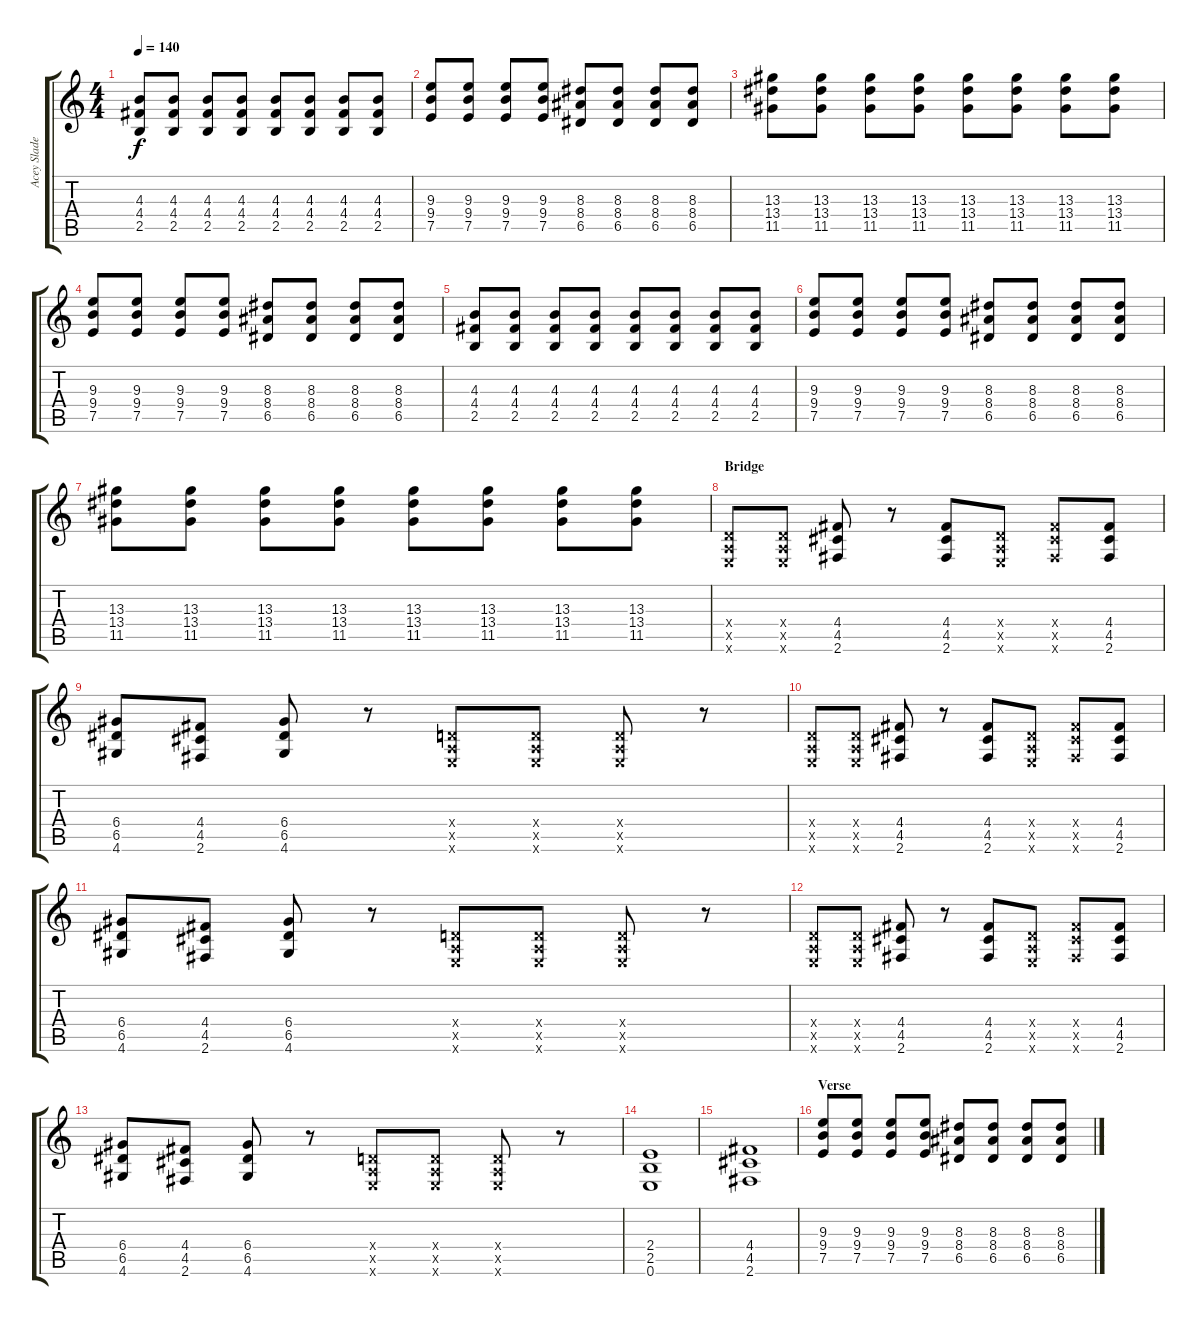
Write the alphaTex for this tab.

\track ("Acey Slade\\Tripp Eisen" "Acey Slade") {instrument overdrivenguitar}
\staff {score tabs}
\tuning (E4 B3 G3 D3 A2 E2) {hide}
\ts (4 4)
\tempo 140
\clef g2
\ks c
(4.3 4.4 2.5).8{dy f} (4.3 4.4 2.5).8 (4.3 4.4 2.5).8 (4.3 4.4 2.5).8 (4.3 4.4 2.5).8 (4.3 4.4 2.5).8 (4.3 4.4 2.5).8 (4.3 4.4 2.5).8 |
(9.3 9.4 7.5).8 (9.3 9.4 7.5).8 (9.3 9.4 7.5).8 (9.3 9.4 7.5).8 (8.3 8.4 6.5).8 (8.3 8.4 6.5).8 (8.3 8.4 6.5).8 (8.3 8.4 6.5).8 |
(13.3 13.4 11.5).8 (13.3 13.4 11.5).8 (13.3 13.4 11.5).8 (13.3 13.4 11.5).8 (13.3 13.4 11.5).8 (13.3 13.4 11.5).8 (13.3 13.4 11.5).8 (13.3 13.4 11.5).8 |
(9.3 9.4 7.5).8 (9.3 9.4 7.5).8 (9.3 9.4 7.5).8 (9.3 9.4 7.5).8 (8.3 8.4 6.5).8 (8.3 8.4 6.5).8 (8.3 8.4 6.5).8 (8.3 8.4 6.5).8 |
(4.3 4.4 2.5).8 (4.3 4.4 2.5).8 (4.3 4.4 2.5).8 (4.3 4.4 2.5).8 (4.3 4.4 2.5).8 (4.3 4.4 2.5).8 (4.3 4.4 2.5).8 (4.3 4.4 2.5).8 |
(9.3 9.4 7.5).8 (9.3 9.4 7.5).8 (9.3 9.4 7.5).8 (9.3 9.4 7.5).8 (8.3 8.4 6.5).8 (8.3 8.4 6.5).8 (8.3 8.4 6.5).8 (8.3 8.4 6.5).8 |
(13.3 13.4 11.5).8 (13.3 13.4 11.5).8 (13.3 13.4 11.5).8 (13.3 13.4 11.5).8 (13.3 13.4 11.5).8 (13.3 13.4 11.5).8 (13.3 13.4 11.5).8 (13.3 13.4 11.5).8 |
\section ("" "Bridge")
(0.4{x} 0.5{x} 0.6{x}).8 (0.4{x} 0.5{x} 0.6{x}).8 (4.4 4.5 2.6).8 r.8 (4.4 4.5 2.6).8 (0.4{x} 0.5{x} 0.6{x}).8 (4.4{x} 4.5{x} 2.6{x}).8 (4.4 4.5 2.6).8 |
(6.4 6.5 4.6).8 (4.4 4.5 2.6).8 (6.4 6.5 4.6).8 r.8 (0.4{x} 0.5{x} 0.6{x}).8 (0.4{x} 0.5{x} 0.6{x}).8 (0.4{x} 0.5{x} 0.6{x}).8 r.8 |
(0.4{x} 0.5{x} 0.6{x}).8 (0.4{x} 0.5{x} 0.6{x}).8 (4.4 4.5 2.6).8 r.8 (4.4 4.5 2.6).8 (0.4{x} 0.5{x} 0.6{x}).8 (4.4{x} 4.5{x} 2.6{x}).8 (4.4 4.5 2.6).8 |
(6.4 6.5 4.6).8 (4.4 4.5 2.6).8 (6.4 6.5 4.6).8 r.8 (0.4{x} 0.5{x} 0.6{x}).8 (0.4{x} 0.5{x} 0.6{x}).8 (0.4{x} 0.5{x} 0.6{x}).8 r.8 |
(0.4{x} 0.5{x} 0.6{x}).8 (0.4{x} 0.5{x} 0.6{x}).8 (4.4 4.5 2.6).8 r.8 (4.4 4.5 2.6).8 (0.4{x} 0.5{x} 0.6{x}).8 (4.4{x} 4.5{x} 2.6{x}).8 (4.4 4.5 2.6).8 |
(6.4 6.5 4.6).8 (4.4 4.5 2.6).8 (6.4 6.5 4.6).8 r.8 (0.4{x} 0.5{x} 0.6{x}).8 (0.4{x} 0.5{x} 0.6{x}).8 (0.4{x} 0.5{x} 0.6{x}).8 r.8 |
(2.4 2.5 0.6).1 |
(4.4 4.5 2.6).1 |
\section ("" "Verse")
(9.3 9.4 7.5).8{instrument electricguitarmuted} (9.3 9.4 7.5).8{instrument electricguitarmuted} (9.3 9.4 7.5).8{instrument electricguitarmuted} (9.3 9.4 7.5).8{instrument electricguitarmuted} (8.3 8.4 6.5).8{instrument electricguitarmuted} (8.3 8.4 6.5).8{instrument electricguitarmuted} (8.3 8.4 6.5).8{instrument electricguitarmuted} (8.3 8.4 6.5).8{instrument electricguitarmuted}
